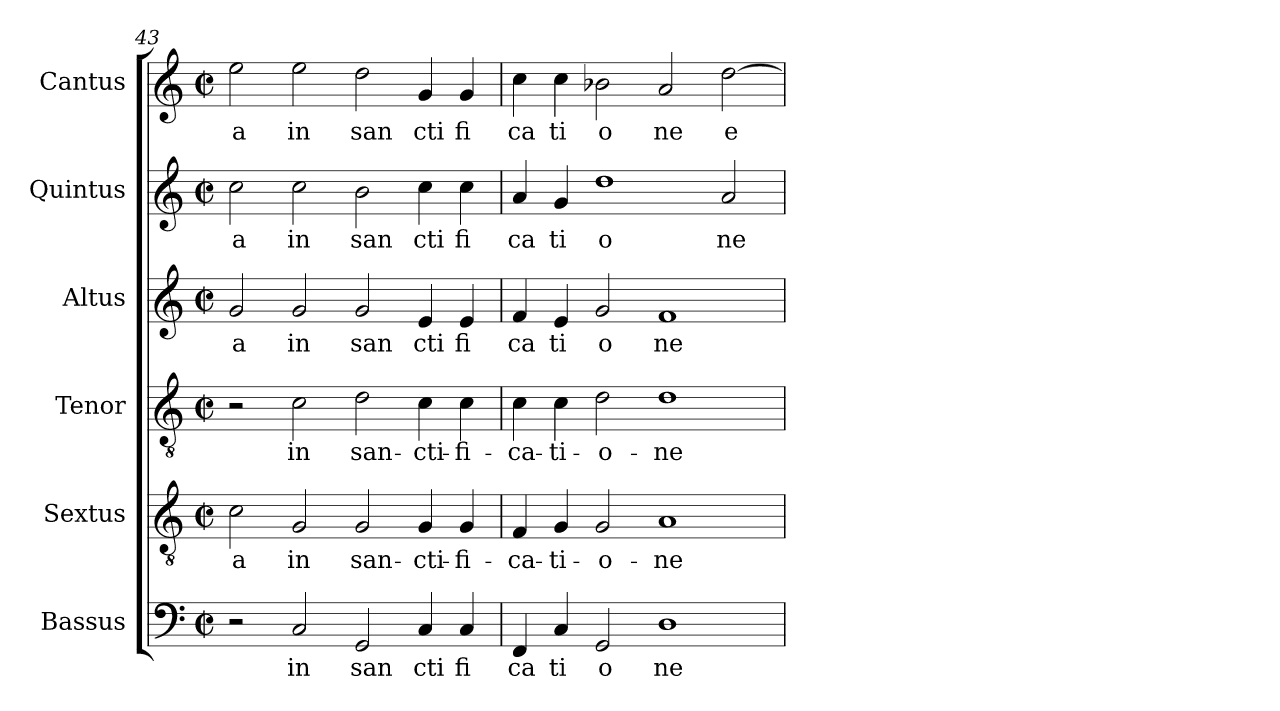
**kern	**text	**kern	**text	**kern	**text	**kern	**text	**kern	**text	**kern	**text
*part6	*part6	*part5	*part5	*part4	*part4	*part3	*part3	*part2	*part2	*part1	*part1
*staff6	*staff6	*staff5	*staff5	*staff4	*staff4	*staff3	*staff3	*staff2	*staff2	*staff1	*staff1
*I"Bassus	*	*I"Sextus	*	*I"Tenor	*	*I"Altus	*	*I"Quintus	*	*I"Cantus	*
*clefF4	*	*clefGv2	*	*clefGv2	*	*clefG2	*	*clefG2	*	*clefG2	*
*	*	*k[]	*	*	*	*	*	*	*	*	*
*	*	*C:	*	*	*	*	*	*	*	*	*
*M2/2	*	*M2/2	*	*M2/2	*	*M2/2	*	*M2/2	*	*M2/2	*
*met(c|)	*	*met(c|)	*	*met(c|)	*	*met(c|)	*	*met(c|)	*	*met(c|)	*
=43	=43	=43	=43	=43	=43	=43	=43	=43	=43	=43	=43
!	!	!	!LO:LY:b:cj	!	!	!	!LO:LY:b:cj	!	!LO:LY:b:cj	!	!LO:LY:b:cj
2r	.	2c\	-a	2r	.	2g/	a	2cc\	a	2ee\	a
!	!LO:LY:b:cj	!	!LO:LY:b:cj	!	!LO:LY:b:cj	!	!LO:LY:b:cj	!	!LO:LY:b:cj	!	!LO:LY:b:cj
2C/	in	2G/	in	2c\	in	2g/	in	2cc\	in	2ee\	in
!	!LO:LY:b:cj	!	!LO:LY:b:cj	!	!LO:LY:b:cj	!	!LO:LY:b:cj	!	!LO:LY:b:cj	!	!LO:LY:b:cj
2GG/	san	2G/	san-	2d\	san-	2g/	san	2b\	san	2dd\	san
!	!LO:LY:b:cj	!	!LO:LY:b:cj	!	!LO:LY:b:cj	!	!LO:LY:b:cj	!	!LO:LY:b:cj	!	!LO:LY:b:cj
4C/	cti	4G/	-cti-	4c\	-cti-	4e/	cti	4cc\	cti	4g/	cti
!	!LO:LY:b:cj	!	!LO:LY:b:cj	!	!LO:LY:b:cj	!	!LO:LY:b:cj	!	!LO:LY:b:cj	!	!LO:LY:b:cj
4C/	fi	4G/	-fi-	4c\	-fi-	4e/	fi	4cc\	fi	4g/	fi
=44	=44	=44	=44	=44	=44	=44	=44	=44	=44	=44	=44
!	!LO:LY:b:cj	!	!LO:LY:b:cj	!	!LO:LY:b:cj	!	!LO:LY:b:cj	!	!LO:LY:b:cj	!	!LO:LY:b:cj
4FF/	ca	4F/	-ca-	4c\	-ca-	4f/	ca	4a/	ca	4cc\	ca
!	!LO:LY:b:cj	!	!LO:LY:b:cj	!	!LO:LY:b:cj	!	!LO:LY:b:cj	!	!LO:LY:b:cj	!	!LO:LY:b:cj
4C/	ti	4G/	-ti-	4c\	-ti-	4e/	ti	4g/	ti	4cc\	ti
!	!LO:LY:b:cj	!	!LO:LY:b:cj	!	!LO:LY:b:cj	!	!LO:LY:b:cj	!	!LO:LY:b:cj	!	!LO:LY:b:cj
2GG/	o	2G/	-o-	2d\	-o-	2g/	o	1dd	o	2b-X\	o
!	!LO:LY:b:cj	!	!LO:LY:b:cj	!	!LO:LY:b:cj	!	!LO:LY:b:cj	!	!	!	!LO:LY:b:cj
1D	ne	1A	-ne	1d	-ne	1f	ne	.	.	2a/	ne
!	!	!	!	!	!	!	!	!	!LO:LY:b:cj	!	!LO:LY:b:cj
.	.	.	.	.	.	.	.	2a/	ne	[>2dd\	e
=	=	=	=	=	=	=	=	=	=	=	=
*-	*-	*-	*-	*-	*-	*-	*-	*-	*-	*-	*-
